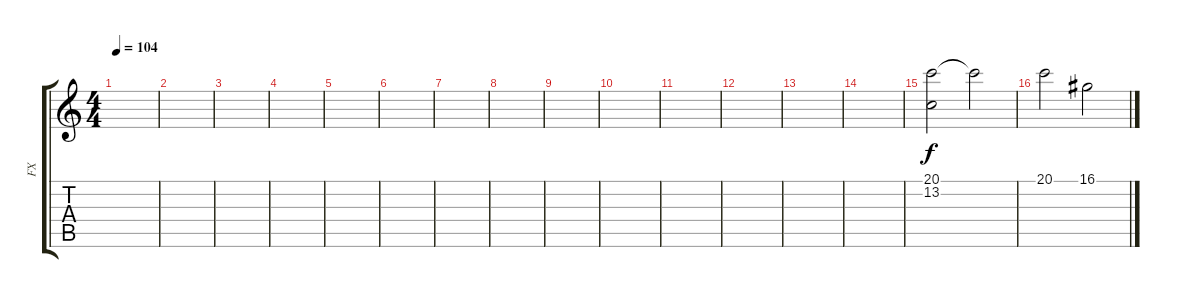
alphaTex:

\track ("FX" "FX") {instrument pad5bowed}
\staff {score tabs}
\tuning (E4 B3 G3 D3 A2 E2) {hide}
\ts (4 4)
\tempo 104
\clef g2
\ks c
|
|
|
|
|
|
|
|
|
|
|
|
|
|
(20.1 13.2).2 20.1{t}.2 |
20.1.2 16.1.2
